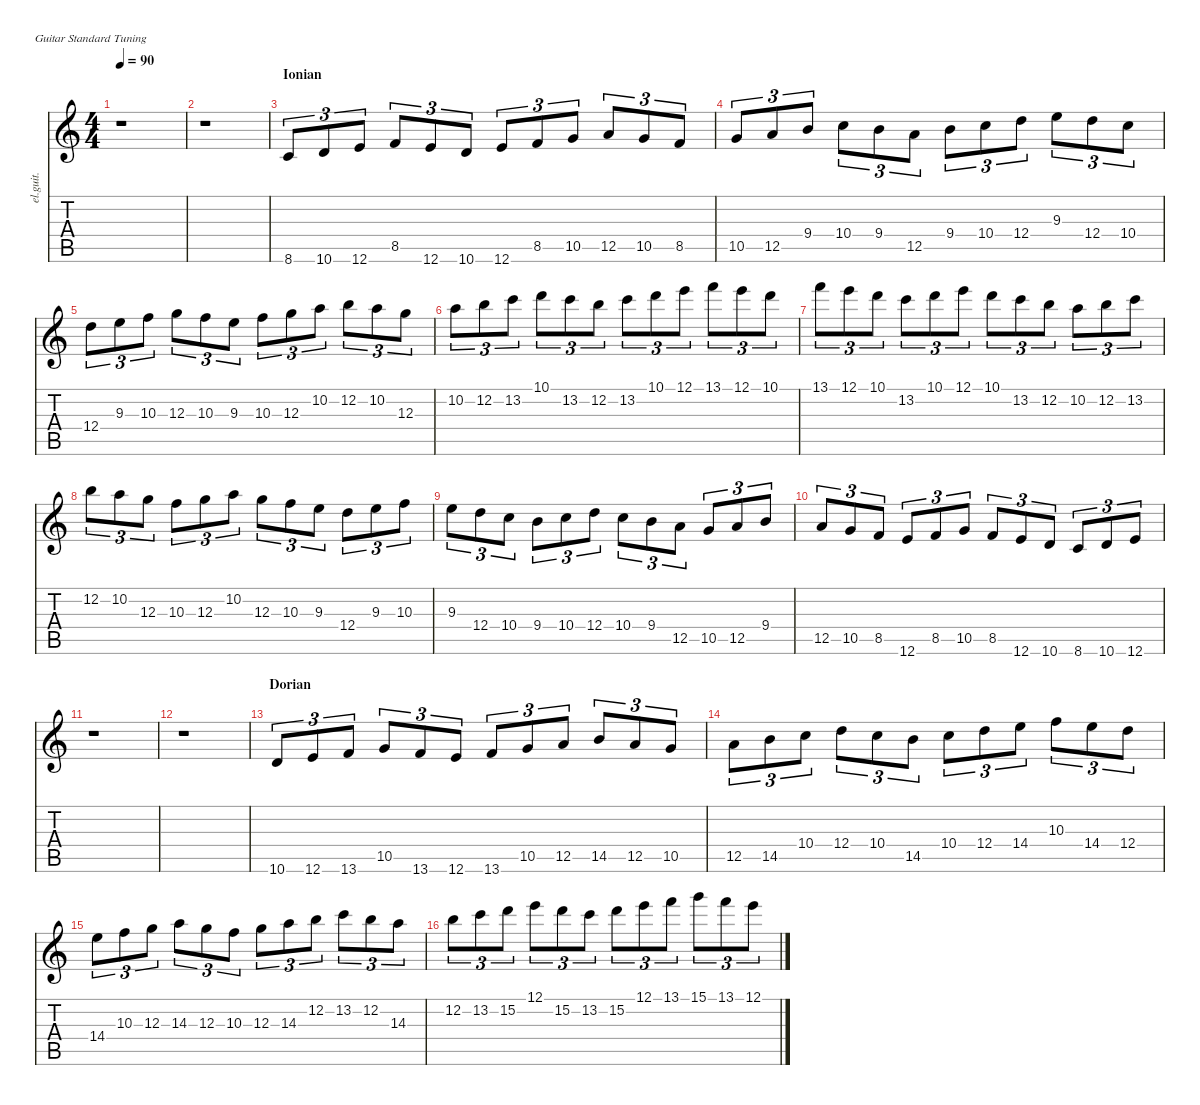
\defaultSystemsLayout 4
\hideDynamics
\bracketExtendMode nobrackets
\track ("Clean Guitar" "el.guit.") {instrument electricguitarclean}
\staff {score tabs}
\tuning (E4 B3 G3 D3 A2 E2)
\ts (4 4)
\tempo 90
\clef g2
\ks c
r.1{dy mf beam Down} |
r.1{beam Down} |
\section ("" "Ionian")
8.6.8{tu (3 2) beam Up} 10.6.8{tu (3 2) beam Up} 12.6.8{tu (3 2) beam Up} 8.5.8{tu (3 2) beam Up} 12.6.8{tu (3 2) beam Up} 10.6.8{tu (3 2) beam Up} 12.6.8{tu (3 2) beam Up} 8.5.8{tu (3 2) beam Up} 10.5.8{tu (3 2) beam Up} 12.5.8{tu (3 2) beam Up} 10.5.8{tu (3 2) beam Up} 8.5.8{tu (3 2) beam Up} |
10.5.8{tu (3 2) beam Up} 12.5.8{tu (3 2) beam Up} 9.4.8{tu (3 2) beam Up} 10.4.8{tu (3 2) beam Down} 9.4.8{tu (3 2) beam Down} 12.5.8{tu (3 2) beam Down} 9.4.8{tu (3 2) beam Down} 10.4.8{tu (3 2) beam Down} 12.4.8{tu (3 2) beam Down} 9.3.8{tu (3 2) beam Down} 12.4.8{tu (3 2) beam Down} 10.4.8{tu (3 2) beam Down} |
12.4.8{tu (3 2) beam Down} 9.3.8{tu (3 2) beam Down} 10.3.8{tu (3 2) beam Down} 12.3.8{tu (3 2) beam Down} 10.3.8{tu (3 2) beam Down} 9.3.8{tu (3 2) beam Down} 10.3.8{tu (3 2) beam Down} 12.3.8{tu (3 2) beam Down} 10.2.8{tu (3 2) beam Down} 12.2.8{tu (3 2) beam Down} 10.2.8{tu (3 2) beam Down} 12.3.8{tu (3 2) beam Down} |
10.2.8{tu (3 2) beam Down} 12.2.8{tu (3 2) beam Down} 13.2.8{tu (3 2) beam Down} 10.1.8{tu (3 2) beam Down} 13.2.8{tu (3 2) beam Down} 12.2.8{tu (3 2) beam Down} 13.2.8{tu (3 2) beam Down} 10.1.8{tu (3 2) beam Down} 12.1.8{tu (3 2) beam Down} 13.1.8{tu (3 2) beam Down} 12.1.8{tu (3 2) beam Down} 10.1.8{tu (3 2) beam Down} |
13.1.8{tu (3 2) beam Down} 12.1.8{tu (3 2) beam Down} 10.1.8{tu (3 2) beam Down} 13.2.8{tu (3 2) beam Down} 10.1.8{tu (3 2) beam Down} 12.1.8{tu (3 2) beam Down} 10.1.8{tu (3 2) beam Down} 13.2.8{tu (3 2) beam Down} 12.2.8{tu (3 2) beam Down} 10.2.8{tu (3 2) beam Down} 12.2.8{tu (3 2) beam Down} 13.2.8{tu (3 2) beam Down} |
12.2.8{tu (3 2) beam Down} 10.2.8{tu (3 2) beam Down} 12.3.8{tu (3 2) beam Down} 10.3.8{tu (3 2) beam Down} 12.3.8{tu (3 2) beam Down} 10.2.8{tu (3 2) beam Down} 12.3.8{tu (3 2) beam Down} 10.3.8{tu (3 2) beam Down} 9.3.8{tu (3 2) beam Down} 12.4.8{tu (3 2) beam Down} 9.3.8{tu (3 2) beam Down} 10.3.8{tu (3 2) beam Down} |
9.3.8{tu (3 2) beam Down} 12.4.8{tu (3 2) beam Down} 10.4.8{tu (3 2) beam Down} 9.4.8{tu (3 2) beam Down} 10.4.8{tu (3 2) beam Down} 12.4.8{tu (3 2) beam Down} 10.4.8{tu (3 2) beam Down} 9.4.8{tu (3 2) beam Down} 12.5.8{tu (3 2) beam Down} 10.5.8{tu (3 2) beam Up} 12.5.8{tu (3 2) beam Up} 9.4.8{tu (3 2) beam Up} |
12.5.8{tu (3 2) beam Up} 10.5.8{tu (3 2) beam Up} 8.5.8{tu (3 2) beam Up} 12.6.8{tu (3 2) beam Up} 8.5.8{tu (3 2) beam Up} 10.5.8{tu (3 2) beam Up} 8.5.8{tu (3 2) beam Up} 12.6.8{tu (3 2) beam Up} 10.6.8{tu (3 2) beam Up} 8.6.8{tu (3 2) beam Up} 10.6.8{tu (3 2) beam Up} 12.6.8{tu (3 2) beam Up} |
r.1{beam Down} |
r.1{beam Down} |
\section ("" "Dorian")
10.6.8{tu (3 2) beam Up} 12.6.8{tu (3 2) beam Up} 13.6.8{tu (3 2) beam Up} 10.5.8{tu (3 2) beam Up} 13.6.8{tu (3 2) beam Up} 12.6.8{tu (3 2) beam Up} 13.6.8{tu (3 2) beam Up} 10.5.8{tu (3 2) beam Up} 12.5.8{tu (3 2) beam Up} 14.5.8{tu (3 2) beam Up} 12.5.8{tu (3 2) beam Up} 10.5.8{tu (3 2) beam Up} |
12.5.8{tu (3 2) beam Down} 14.5.8{tu (3 2) beam Down} 10.4.8{tu (3 2) beam Down} 12.4.8{tu (3 2) beam Down} 10.4.8{tu (3 2) beam Down} 14.5.8{tu (3 2) beam Down} 10.4.8{tu (3 2) beam Down} 12.4.8{tu (3 2) beam Down} 14.4.8{tu (3 2) beam Down} 10.3.8{tu (3 2) beam Down} 14.4.8{tu (3 2) beam Down} 12.4.8{tu (3 2) beam Down} |
14.4.8{tu (3 2) beam Down} 10.3.8{tu (3 2) beam Down} 12.3.8{tu (3 2) beam Down} 14.3.8{tu (3 2) beam Down} 12.3.8{tu (3 2) beam Down} 10.3.8{tu (3 2) beam Down} 12.3.8{tu (3 2) beam Down} 14.3.8{tu (3 2) beam Down} 12.2.8{tu (3 2) beam Down} 13.2.8{tu (3 2) beam Down} 12.2.8{tu (3 2) beam Down} 14.3.8{tu (3 2) beam Down} |
12.2.8{tu (3 2) beam Down} 13.2.8{tu (3 2) beam Down} 15.2.8{tu (3 2) beam Down} 12.1.8{tu (3 2) beam Down} 15.2.8{tu (3 2) beam Down} 13.2.8{tu (3 2) beam Down} 15.2.8{tu (3 2) beam Down} 12.1.8{tu (3 2) beam Down} 13.1.8{tu (3 2) beam Down} 15.1.8{tu (3 2) beam Down} 13.1.8{tu (3 2) beam Down} 12.1.8{tu (3 2) beam Down}
